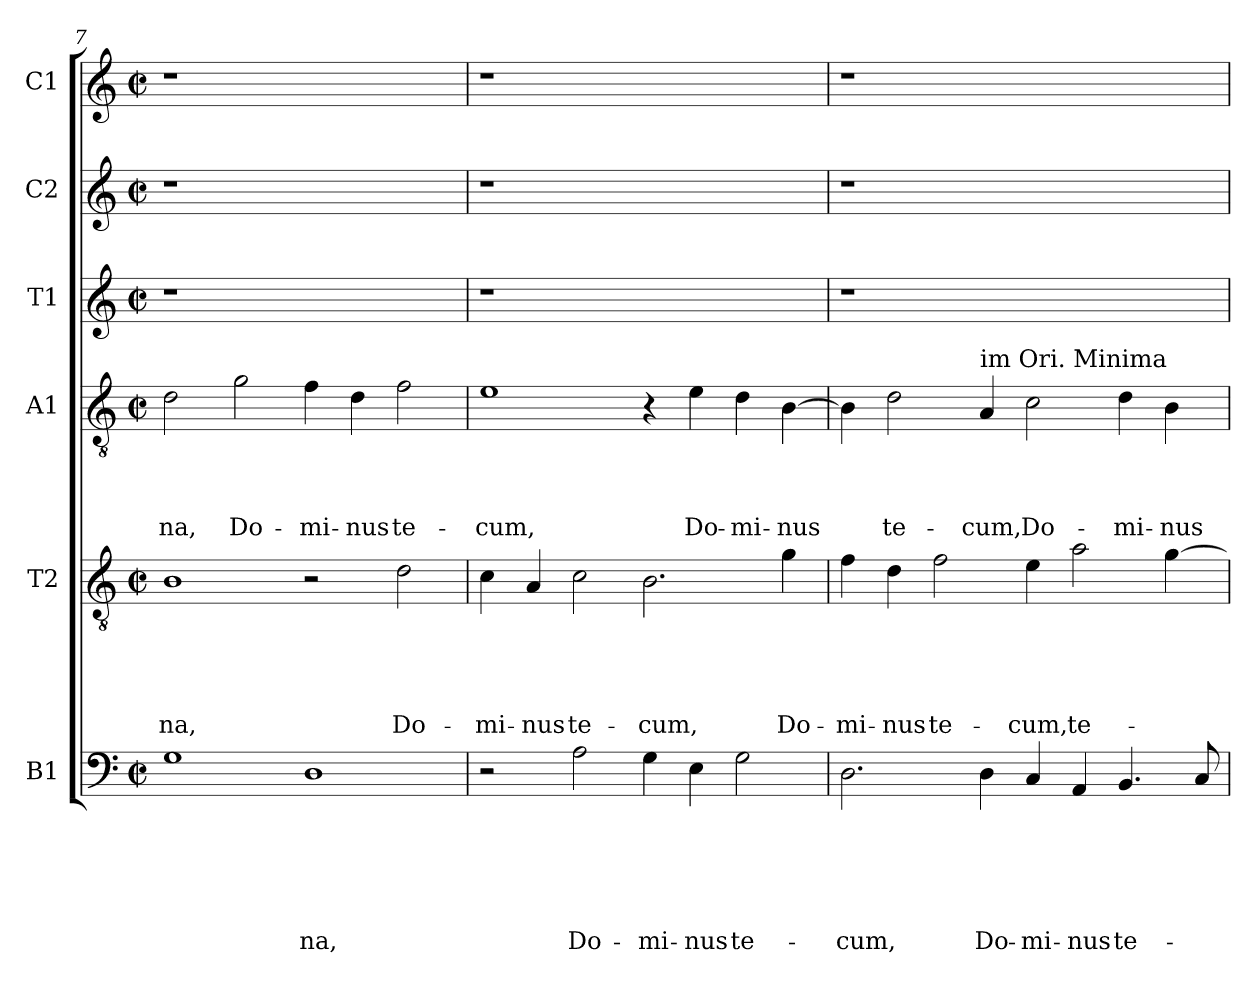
**kern	**text	**text	**text	**text	**text	**text	**kern	**text	**text	**text	**text	**text	**kern	**text	**text	**text	**text	**kern	**kern	**kern
*part6	*part6	*part6	*part6	*part6	*part6	*part6	*part5	*part5	*part5	*part5	*part5	*part5	*part4	*part4	*part4	*part4	*part4	*part3	*part2	*part1
*staff6	*staff6	*staff6	*staff6	*staff6	*staff6	*staff6	*staff5	*staff5	*staff5	*staff5	*staff5	*staff5	*staff4	*staff4	*staff4	*staff4	*staff4	*staff3	*staff2	*staff1
*I"B1	*	*	*	*	*	*	*I"T2	*	*	*	*	*	*I"A1	*	*	*	*	*I"T1	*I"C2	*I"C1
*clefF4	*	*	*	*	*	*	*clefGv2	*	*	*	*	*	*clefGv2	*	*	*	*	*clefG2	*clefG2	*clefG2
*k[]	*	*	*	*	*	*	*k[]	*	*	*	*	*	*k[]	*	*	*	*	*k[]	*k[]	*k[]
*C:	*	*	*	*	*	*	*C:	*	*	*	*	*	*C:	*	*	*	*	*C:	*C:	*C:
*M2/2	*	*	*	*	*	*	*M2/2	*	*	*	*	*	*M2/2	*	*	*	*	*M2/2	*M2/2	*M2/2
*met(c|)	*	*	*	*	*	*	*met(c|)	*	*	*	*	*	*met(c|)	*	*	*	*	*met(c|)	*met(c|)	*met(c|)
=7	=7	=7	=7	=7	=7	=7	=7	=7	=7	=7	=7	=7	=7	=7	=7	=7	=7	=7	=7	=7
!	!	!	!	!	!	!	!	!	!	!	!	!LO:LY:b	!	!	!	!	!LO:LY:b	!	!	!
1G	.	.	.	.	.	.	1B	.	.	.	.	-na,	2d\	.	.	.	-na,	1r	1r	1r
!	!	!	!	!	!	!	!	!	!	!	!	!	!	!	!	!	!LO:LY:b	!	!	!
.	.	.	.	.	.	.	.	.	.	.	.	.	2g\	.	.	.	Do-	.	.	.
!	!	!	!	!	!	!LO:LY:b	!	!	!	!	!	!	!	!	!	!	!LO:LY:b	!	!	!
1D	.	.	.	.	.	-na,	2r	.	.	.	.	.	4f\	.	.	.	-mi-	1ryy	1ryy	1ryy
!	!	!	!	!	!	!	!	!	!	!	!	!	!	!	!	!	!LO:LY:b	!	!	!
.	.	.	.	.	.	.	.	.	.	.	.	.	4d\	.	.	.	-nus	.	.	.
!	!	!	!	!	!	!	!	!	!	!	!	!LO:LY:b	!	!	!	!	!LO:LY:b	!	!	!
.	.	.	.	.	.	.	2d\	.	.	.	.	Do-	2f\	.	.	.	te-	.	.	.
=8	=8	=8	=8	=8	=8	=8	=8	=8	=8	=8	=8	=8	=8	=8	=8	=8	=8	=8	=8	=8
!	!	!	!	!	!	!	!	!	!	!	!	!LO:LY:b	!	!	!	!	!LO:LY:b	!	!	!
2r	.	.	.	.	.	.	4c\	.	.	.	.	-mi-	1e	.	.	.	-cum,	1r	1r	1r
!	!	!	!	!	!	!	!	!	!	!	!	!LO:LY:b	!	!	!	!	!	!	!	!
.	.	.	.	.	.	.	4A/	.	.	.	.	-nus	.	.	.	.	.	.	.	.
!	!	!	!	!	!	!LO:LY:b	!	!	!	!	!	!LO:LY:b	!	!	!	!	!	!	!	!
2A\	.	.	.	.	.	Do-	2c\	.	.	.	.	te-	.	.	.	.	.	.	.	.
!	!	!	!	!	!	!LO:LY:b	!	!	!	!	!	!LO:LY:b	!	!	!	!	!	!	!	!
4G\	.	.	.	.	.	-mi-	2.B\	.	.	.	.	-cum,	4r	.	.	.	.	1ryy	1ryy	1ryy
!	!	!	!	!	!	!LO:LY:b	!	!	!	!	!	!	!	!	!	!	!LO:LY:b	!	!	!
4E\	.	.	.	.	.	-nus	.	.	.	.	.	.	4e\	.	.	.	Do-	.	.	.
!	!	!	!	!	!	!LO:LY:b	!	!	!	!	!	!	!	!	!	!	!LO:LY:b	!	!	!
2G\	.	.	.	.	.	te-	.	.	.	.	.	.	4d\	.	.	.	-mi-	.	.	.
!	!	!	!	!	!	!	!	!	!	!	!	!LO:LY:b	!	!	!	!	!LO:LY:b	!	!	!
.	.	.	.	.	.	.	4g\	.	.	.	.	Do-	[4B\	.	.	.	-nus	.	.	.
=9	=9	=9	=9	=9	=9	=9	=9	=9	=9	=9	=9	=9	=9	=9	=9	=9	=9	=9	=9	=9
!	!	!	!	!	!	!LO:LY:b	!	!	!	!	!	!LO:LY:b	!	!	!	!	!	!	!	!
2.D\	.	.	.	.	.	-cum,	4f\	.	.	.	.	-mi-	4B\]	.	.	.	.	1r	1r	1r
!	!	!	!	!	!	!	!	!	!	!	!	!LO:LY:b	!	!	!	!	!LO:LY:b	!	!	!
.	.	.	.	.	.	.	4d\	.	.	.	.	-nus	2d\	.	.	.	te-	.	.	.
!	!	!	!	!	!	!	!	!	!	!	!	!LO:LY:b	!	!	!	!	!	!	!	!
.	.	.	.	.	.	.	2f\	.	.	.	.	te-	.	.	.	.	.	.	.	.
!	!	!	!	!	!	!	!	!	!	!	!	!	!LO:TX:a:t=im Ori. Minima	!	!	!	!	!	!	!
!	!	!	!	!	!	!LO:LY:b	!	!	!	!	!	!	!	!	!	!	!LO:LY:b	!	!	!
4D\	.	.	.	.	.	Do-	.	.	.	.	.	.	4A/	.	.	.	-cum,	.	.	.
!	!	!	!	!	!	!LO:LY:b	!	!	!	!	!	!LO:LY:b	!	!	!	!	!LO:LY:b	!	!	!
4C/	.	.	.	.	.	-mi-	4e\	.	.	.	.	-cum,	2c\	.	.	.	Do-	1ryy	1ryy	1ryy
!	!	!	!	!	!	!LO:LY:b	!	!	!	!	!	!LO:LY:b	!	!	!	!	!	!	!	!
4AA/	.	.	.	.	.	-nus	2a\	.	.	.	.	te-	.	.	.	.	.	.	.	.
!	!	!	!	!	!	!LO:LY:b	!	!	!	!	!	!	!	!	!	!	!LO:LY:b	!	!	!
4.BB/	.	.	.	.	.	te-	.	.	.	.	.	.	4d\	.	.	.	-mi-	.	.	.
!	!	!	!	!	!	!	!	!	!	!	!	!	!	!	!	!	!LO:LY:b	!	!	!
.	.	.	.	.	.	.	[4g\	.	.	.	.	.	4B\	.	.	.	-nus	.	.	.
8C/	.	.	.	.	.	.	.	.	.	.	.	.	.	.	.	.	.	.	.	.
=	=	=	=	=	=	=	=	=	=	=	=	=	=	=	=	=	=	=	=	=
*-	*-	*-	*-	*-	*-	*-	*-	*-	*-	*-	*-	*-	*-	*-	*-	*-	*-	*-	*-	*-
